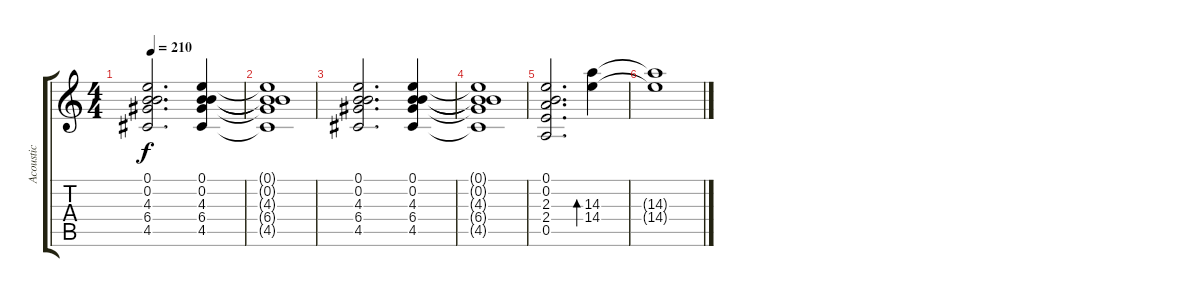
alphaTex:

\track ("Acoustic" "Acoustic") {instrument acousticguitarsteel}
\staff {score tabs}
\tuning (E4 B3 G3 D3 A2 E2) {hide}
\ts (4 4)
\tempo 210
\clef g2
\ks c
(0.1 0.2 4.3 6.4 4.5).2{d dy f} (0.1 0.2 4.3 6.4 4.5).4 |
(0.1{t} 0.2{t} 4.3{t} 6.4{t} 4.5{t}).1 |
(0.1 0.2 4.3 6.4 4.5).2{d} (0.1 0.2 4.3 6.4 4.5).4 |
(0.1{t} 0.2{t} 4.3{t} 6.4{t} 4.5{t}).1 |
(0.1 0.2 2.3 2.4 0.5).2{d} (14.3 14.4).4{bd 480} |
(14.3{t} 14.4{t}).1
